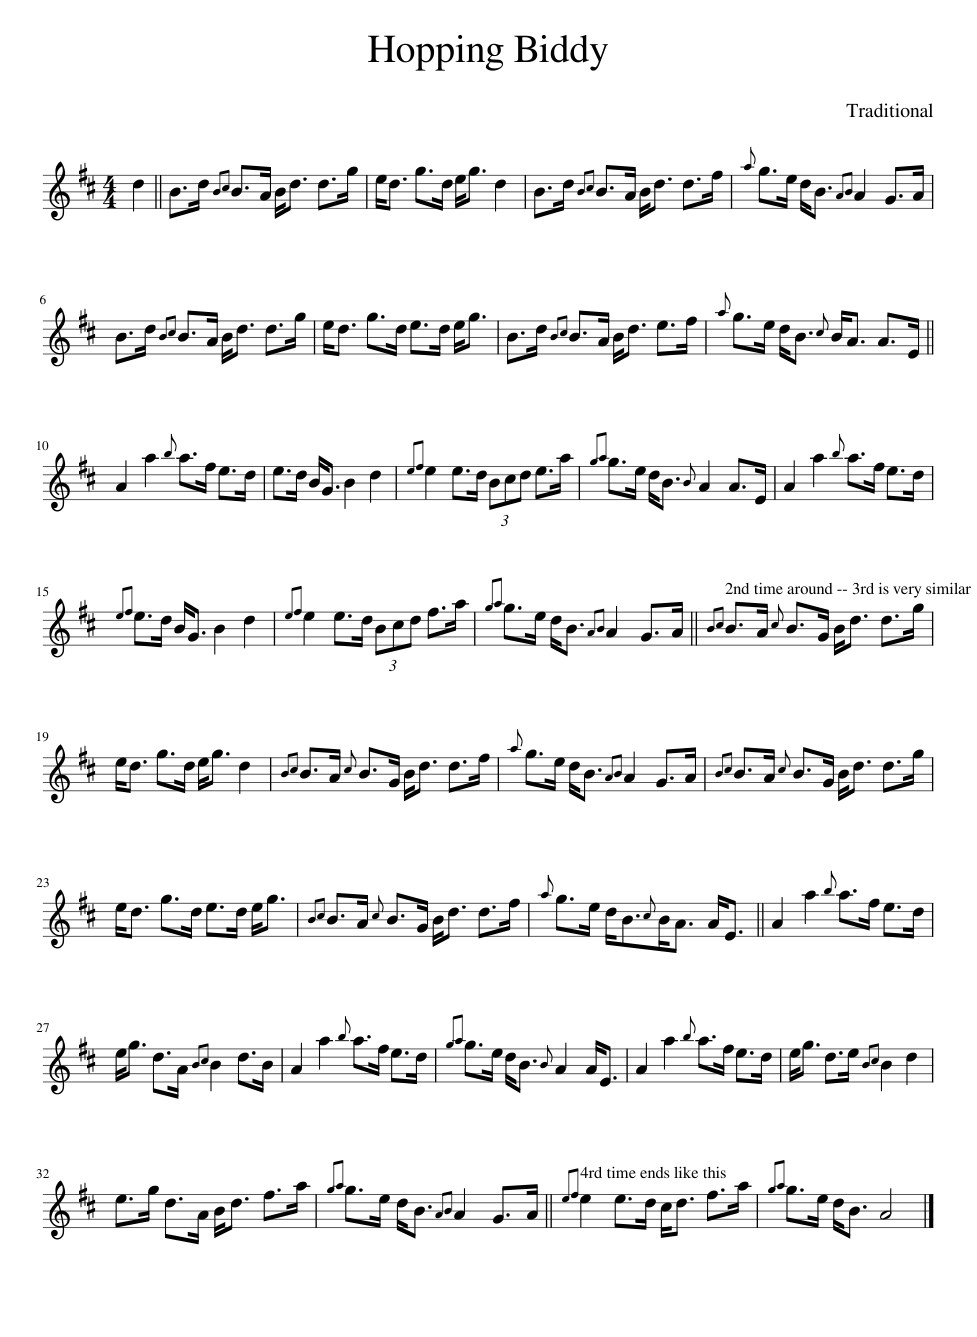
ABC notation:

X:1
L:1/8
M:4/4
I:linebreak $
K:D
V:1 treble
V:1
 d2 || B>d{Bc} B>A B<d d>g | e<d g>d e<g d2 | B>d{Bc} B>A B<d d>f |{a} g>e d<B{AB} A2 G>A |$ %5
 B>d{Bc} B>A B<d d>g | e<d g>d e>d e<g | B>d{Bc} B>A B<d e>f |{a} g>e d<B{c} B<A A>E ||$ A2 a2{b} a>f e>d | %10
 e>d B<G B2 d2 |{ef} e2 e>d (3Bcd e>a |{ga} g>e d<B{B} A2 A>E | A2 a2{b} a>f e>d |${ef} e>d B<G B2 d2 | %15
{ef} e2 e>d (3Bcd f>a |{ga} g>e d<B{AB} A2 G>A ||{Bc} B>A{c} B>G B<d d>g |$ e<d g>d e<g d2 |{Bc} B>A{c} B>G B<d d>f | %20
{a} g>e d<B{AB} A2 G>A |{Bc} B>A{c} B>G B<d d>g |$ e<d g>d e>d e<g |{Bc} B>A{c} B>G B<d d>f |{a} g>e d<B{c}B<A A<E || %25
 A2 a2{b} a>f e>d |$ e<g d>A{Bc} B2 d>B | A2 a2{b} a>f e>d |{ga} g>e d<B{B} A2 A<E | A2 a2{b} a>f e>d | %30
 e<g d>e{Bc} B2 d2 |$ e>g d>A B<d f>a |{ga} g>e d<B{AB} A2 G>A ||{ef} e2 e>d c<d f>a |{ga} g>e d<B A4 |] %35
